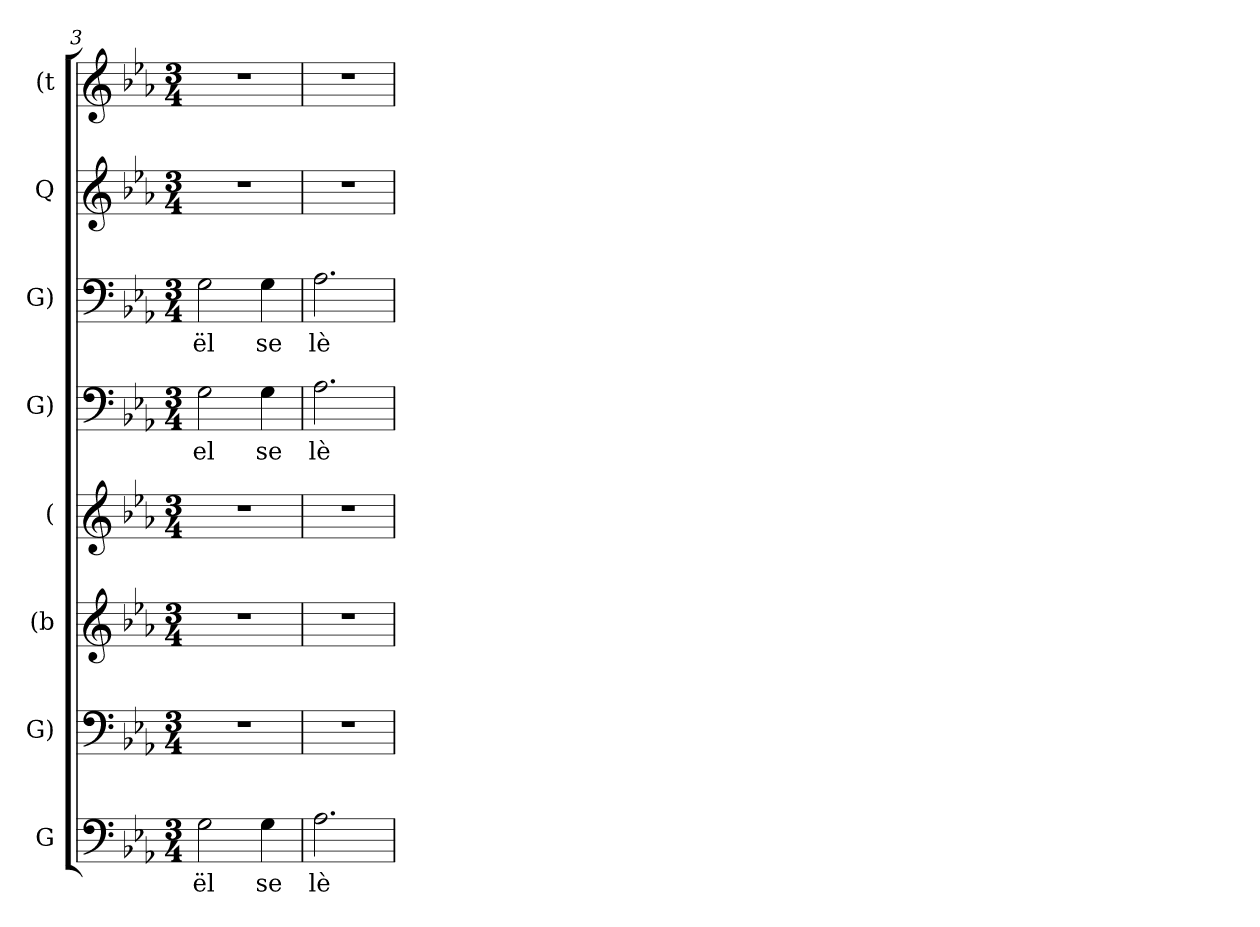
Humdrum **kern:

**kern	**text	**kern	**kern	**kern	**kern	**text	**kern	**text	**kern	**kern
*part8	*part8	*part7	*part6	*part5	*part4	*part4	*part3	*part3	*part2	*part1
*staff8	*staff8	*staff7	*staff6	*staff5	*staff4	*staff4	*staff3	*staff3	*staff2	*staff1
*I"G	*	*I"G)	*I"(b	*I"(	*I"G)	*	*I"G)	*	*I"Q	*I"(t
*clefF4	*	*clefF4	*clefG2	*clefG2	*clefF4	*	*clefF4	*	*clefG2	*clefG2
*k[b-e-a-]	*	*k[b-e-a-]	*k[b-e-a-]	*k[b-e-a-]	*k[b-e-a-]	*	*k[b-e-a-]	*	*k[b-e-a-]	*k[b-e-a-]
*M3/4	*	*M3/4	*M3/4	*M3/4	*M3/4	*	*M3/4	*	*M3/4	*M3/4
=3	=3	=3	=3	=3	=3	=3	=3	=3	=3	=3
2Gi\	ël	2.r	2.r	2.r	2Gi\	el	2Gi\	ël	2.r	2.r
4Gi\	se	.	.	.	4Gi\	se	4Gi\	se	.	.
=4	=4	=4	=4	=4	=4	=4	=4	=4	=4	=4
2.A-i\	lè-	2.r	2.r	2.r	2.A-i\	lè-	2.A-i\	lè	2.r	2.r
=	=	=	=	=	=	=	=	=	=	=
*-	*-	*-	*-	*-	*-	*-	*-	*-	*-	*-
